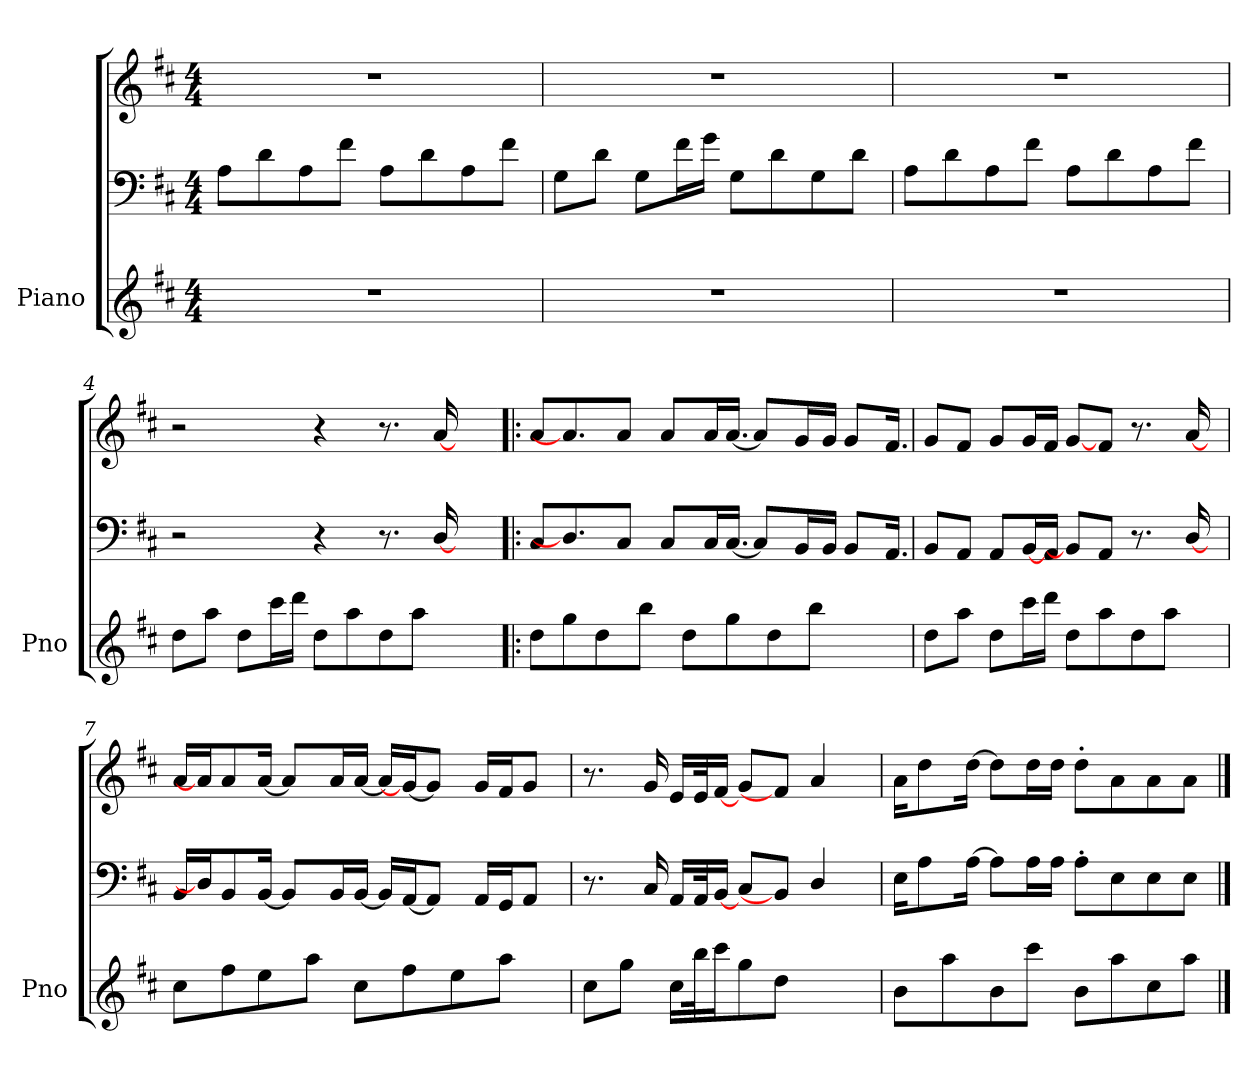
**kern	**kern	**kern
*part1	*part1	*part1
*staff3	*staff2	*staff1
*I"Piano	*	*
*I'Pno	*	*
*clefG2	*clefF4	*clefG2
*k[f#c#]	*k[f#c#]	*k[f#c#]
*M4/4	*M4/4	*M4/4
*MM120	*MM120	*MM120
=1	=1	=1
1r	8A\L	1r
.	8d\	.
.	8A\	.
.	8f#\J	.
.	8A\L	.
.	8d\	.
.	8A\	.
.	8f#\J	.
=2	=2	=2
1r	8G\L	1r
.	8d\J	.
.	8G\L	.
.	16f#\L	.
.	16g\JJ	.
.	8G\L	.
.	8d\	.
.	8G\	.
.	8d\J	.
=3	=3	=3
1r	8A\L	1r
.	8d\	.
.	8A\	.
.	8f#\J	.
.	8A\L	.
.	8d\	.
.	8A\	.
.	8f#\J	.
!!LO:LB:g=z
=4	=4	=4
8dd\L	2r	2r
8aa\J	.	.
8dd\L	.	.
16ccc#\L	.	.
16ddd\JJ	.	.
8dd\L	4r	4r
8aa\	.	.
8dd\	8.r	8.r
8aa\J	.	.
.	[16D/	[16a/
8.ryy	8.ryy	8.ryy
=5!|:	=5!|:	=5!|:
8dd\L	8C#/L	8a/L
8gg\	8.D/]	8.a/]
8dd\	.	.
.	8C#/J	8a/J
8bb\J	.	.
.	8C#/L	8a/L
8dd\L	.	.
.	16C#/L	16a/L
8gg\	[16.C#/JJ	[16.a/JJ
.	8C#/L]	8a/L]
8dd\	.	.
.	16BB/L	16g/L
8bb\J	.	.
.	16BB/JJ	16g/JJ
.	8BB/L	8g/L
8.ryy	.	.
.	16.AA/Jk	16.f#/Jk
!!LO:LB:g=z
=6	=6	=6
8dd\L	8BB/L	8g/L
8aa\J	8AA/J	8f#/J
8dd\L	8AA/L	8g/L
16ccc#\L	[16BB/L	16g/L
16ddd\JJ	16AA/JJ	16f#/JJ
8dd\L	8BB/L]	[8g/L
8aa\	8AA/J	8f#/J
8dd\	8.r	8.r
8aa\J	.	.
.	[16D/	[16a/
16ryy	16ryy	16ryy
=7	=7	=7
8cc#\L	16BB/KL	16a/KL
.	16D/]	16a/]
8ff#\	8BB/	8a/
8ee\	[16BB/Jk	[16a/Jk
.	8BB/L]	8a/L]
8aa\J	.	.
.	16BB/L	16a/L
8cc#\L	[16BB/JJ	[16a/JJ
.	16BB/LL]	16a/LL]
8ff#\	[16AA/J	16g/J_
.	8AA/J]	8g/J]
8ee\	.	.
.	16AA/LL	16g/LL
8aa\J	16GG/J	16f#/J
.	8AA/J	8g/J
16ryy	.	.
!!LO:LB:g=z
=8	=8	=8
8cc#\L	8.r	8.r
8gg\J	.	.
.	16C#/	16g/
16cc#\LL	16AA/LL	16e/LL
32bb\K	32AA/K	32e/K
16ccc#\J	[16BB/JJ	[16f#/JJ
8gg\	8C#/L	8g/L
8dd\J	8BB/J]	8f#/J]
8.ryy	4D/	4a/
16ryy	.	.
=9	=9	=9
8b\L	16E\KL	16a\KL
.	8A\	8dd\
8aa\	.	.
.	[16A\Jk	[16dd\Jk
8b\	8A\L]	8dd\L]
8ccc#\J	16A\L	16dd\L
.	16A\JJ	16dd\JJ
8b\L	8A'\L	8dd'\L
8aa\	8E\	8a\
8cc#\	8E\	8a\
8aa\J	8E\J	8a\J
==	==	==
*-	*-	*-
